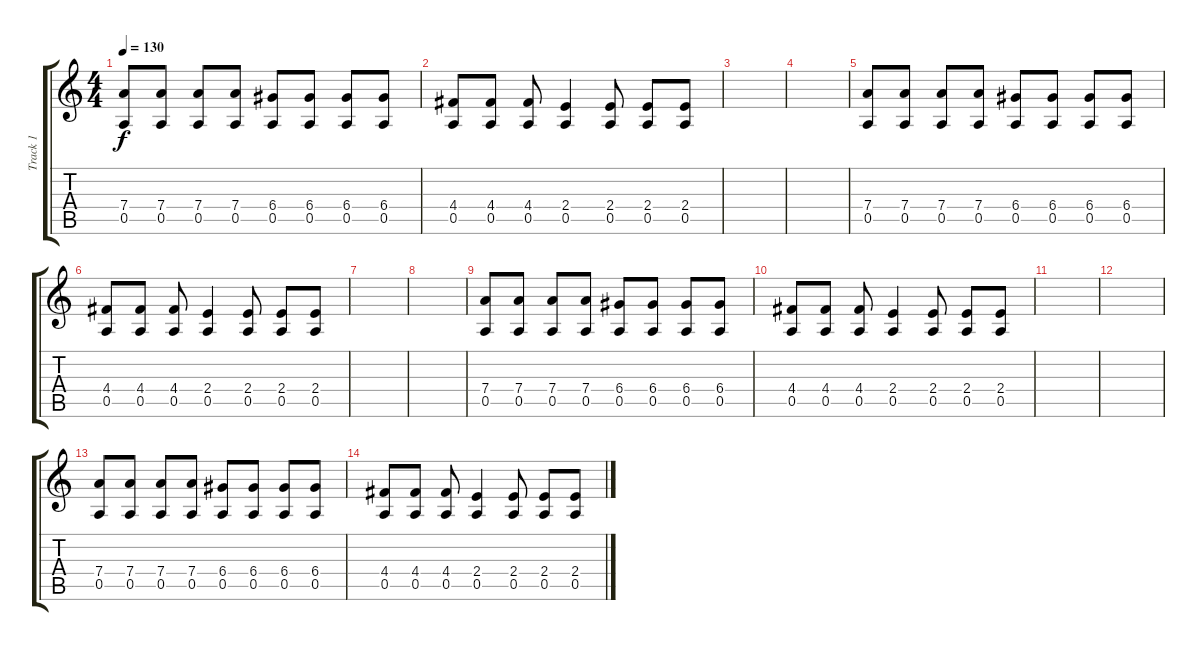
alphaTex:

\track ("Track 1" "Track 1") {instrument acousticguitarnylon}
\staff {score tabs}
\tuning (E4 B3 G3 D3 A2 D2) {hide}
\ts (4 4)
\tempo 130
\clef g2
\ks c
(7.4 0.5).8{dy f instrument acousticguitarnylon} (7.4 0.5).8 (7.4 0.5).8 (7.4 0.5).8 (6.4 0.5).8 (6.4 0.5).8 (6.4 0.5).8 (6.4 0.5).8 |
(4.4 0.5).8 (4.4 0.5).8 (4.4 0.5).8 (2.4 0.5).4 (2.4 0.5).8 (2.4 0.5).8 (2.4 0.5).8 |
|
|
(7.4 0.5).8 (7.4 0.5).8 (7.4 0.5).8 (7.4 0.5).8 (6.4 0.5).8 (6.4 0.5).8 (6.4 0.5).8 (6.4 0.5).8 |
(4.4 0.5).8 (4.4 0.5).8 (4.4 0.5).8 (2.4 0.5).4 (2.4 0.5).8 (2.4 0.5).8 (2.4 0.5).8 |
|
|
(7.4 0.5).8 (7.4 0.5).8 (7.4 0.5).8 (7.4 0.5).8 (6.4 0.5).8 (6.4 0.5).8 (6.4 0.5).8 (6.4 0.5).8 |
(4.4 0.5).8 (4.4 0.5).8 (4.4 0.5).8 (2.4 0.5).4 (2.4 0.5).8 (2.4 0.5).8 (2.4 0.5).8 |
|
|
(7.4 0.5).8 (7.4 0.5).8 (7.4 0.5).8 (7.4 0.5).8 (6.4 0.5).8 (6.4 0.5).8 (6.4 0.5).8 (6.4 0.5).8 |
(4.4 0.5).8 (4.4 0.5).8 (4.4 0.5).8 (2.4 0.5).4 (2.4 0.5).8 (2.4 0.5).8 (2.4 0.5).8
